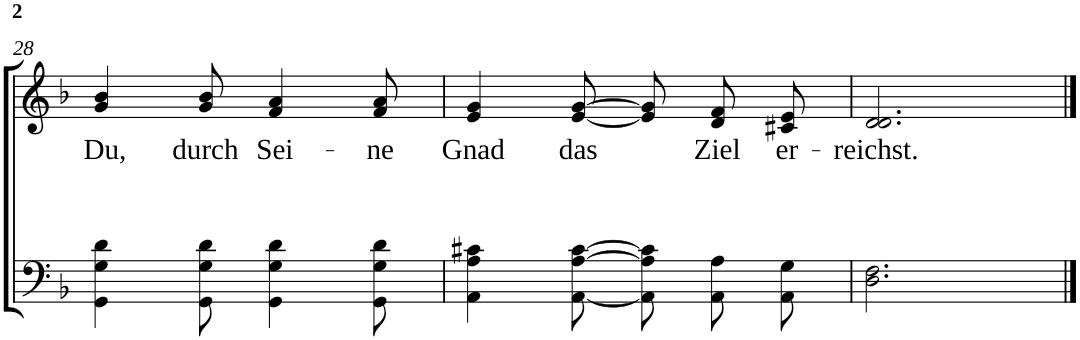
**kern	**kern	**text
*part2	*part1	*part1
*staff2	*staff1	*staff1
*I"Track 2	*I"Track 1	*
!!LO:PB:g=z
*clefF4	*clefG2	*
*k[b-]	*k[b-]	*
*d:	*d:	*
*M6/8	*M6/8	*
=28	=28	=28
!	!	!LO:LY:b
4GG\ 4G\ 4d\	4g/ 4b-/	Du,
!	!	!LO:LY:b
8GG\ 8G\ 8d\	8g/ 8b-/	durch
!	!	!LO:LY:b
4GG\ 4G\ 4d\	4f/ 4a/	Sei-
!	!	!LO:LY:b
8GG\ 8G\ 8d\	8f/ 8a/	-ne
=29	=29	=29
!	!	!LO:LY:b
4AA\ 4A\ 4c#X\	4e/ 4g/	Gnad
!	!	!LO:LY:b
[8AA\ [8A\ [8c#\	[8e/ [8g/	das
8AA]\ 8A]\ 8c#]\L	8e]/ 8g]/L	.
!	!	!LO:LY:b
8AA\ 8A\	8d/ 8f/	Ziel
!	!	!LO:LY:b
8AA\ 8G\J	8c#X/ 8e/J	er-
=30	=30	=30
!	!	!LO:LY:b
2.D\ 2.F\	2.d/ 2.d/	-reichst.
==	==	==
*-	*-	*-
